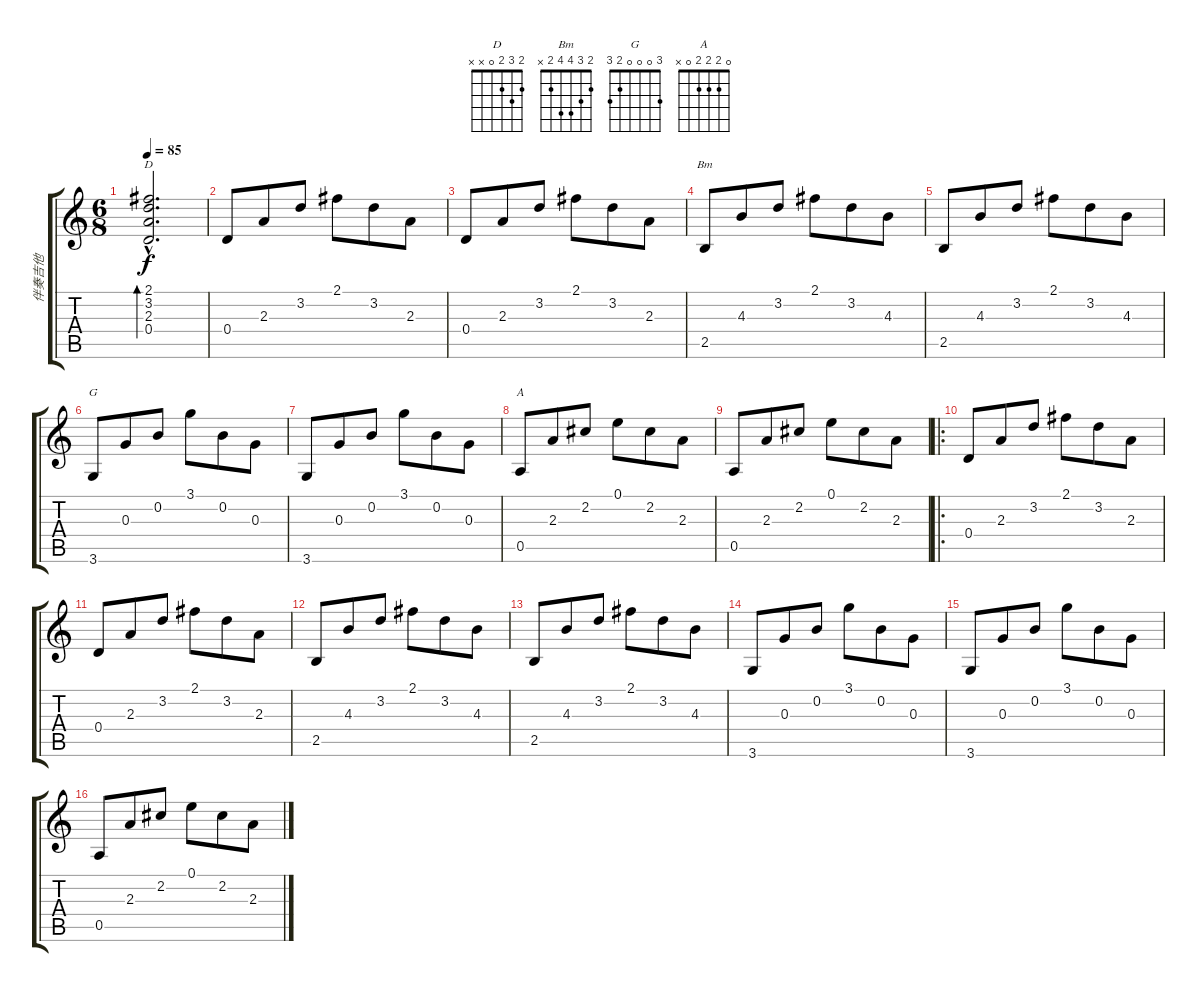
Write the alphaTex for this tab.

\track ("伴奏吉他" "伴奏吉他") {instrument acousticguitarsteel}
\staff {score tabs}
\tuning (E4 B3 G3 D3 A2 E2) {hide}
\chord ("D" 2 3 2 0 x x)
\chord ("Bm" 2 3 4 4 2 x)
\chord ("G" 3 0 0 0 2 3)
\chord ("A" 0 2 2 2 0 x)
\ts (6 8)
\tempo 85
\clef g2
\ks c
(2.1{hac} 3.2{hac} 2.3{hac} 0.4{hac}).2{d bd 480 ch "D" dy f instrument acousticguitarsteel} |
0.4.8 2.3.8 3.2.8 2.1.8 3.2.8 2.3.8 |
0.4.8 2.3.8 3.2.8 2.1.8 3.2.8 2.3.8 |
2.5.8{ch "Bm"} 4.3.8 3.2.8 2.1.8 3.2.8 4.3.8 |
2.5.8 4.3.8 3.2.8 2.1.8 3.2.8 4.3.8 |
3.6.8{ch "G"} 0.3.8 0.2.8 3.1.8 0.2.8 0.3.8 |
3.6.8 0.3.8 0.2.8 3.1.8 0.2.8 0.3.8 |
0.5.8{ch "A"} 2.3.8 2.2.8 0.1.8 2.2.8 2.3.8 |
0.5.8 2.3.8 2.2.8 0.1.8 2.2.8 2.3.8 |
\ro
0.4.8 2.3.8 3.2.8 2.1.8 3.2.8 2.3.8 |
0.4.8 2.3.8 3.2.8 2.1.8 3.2.8 2.3.8 |
2.5.8 4.3.8 3.2.8 2.1.8 3.2.8 4.3.8 |
2.5.8 4.3.8 3.2.8 2.1.8 3.2.8 4.3.8 |
3.6.8 0.3.8 0.2.8 3.1.8 0.2.8 0.3.8 |
3.6.8 0.3.8 0.2.8 3.1.8 0.2.8 0.3.8 |
0.5.8 2.3.8 2.2.8 0.1.8 2.2.8 2.3.8
